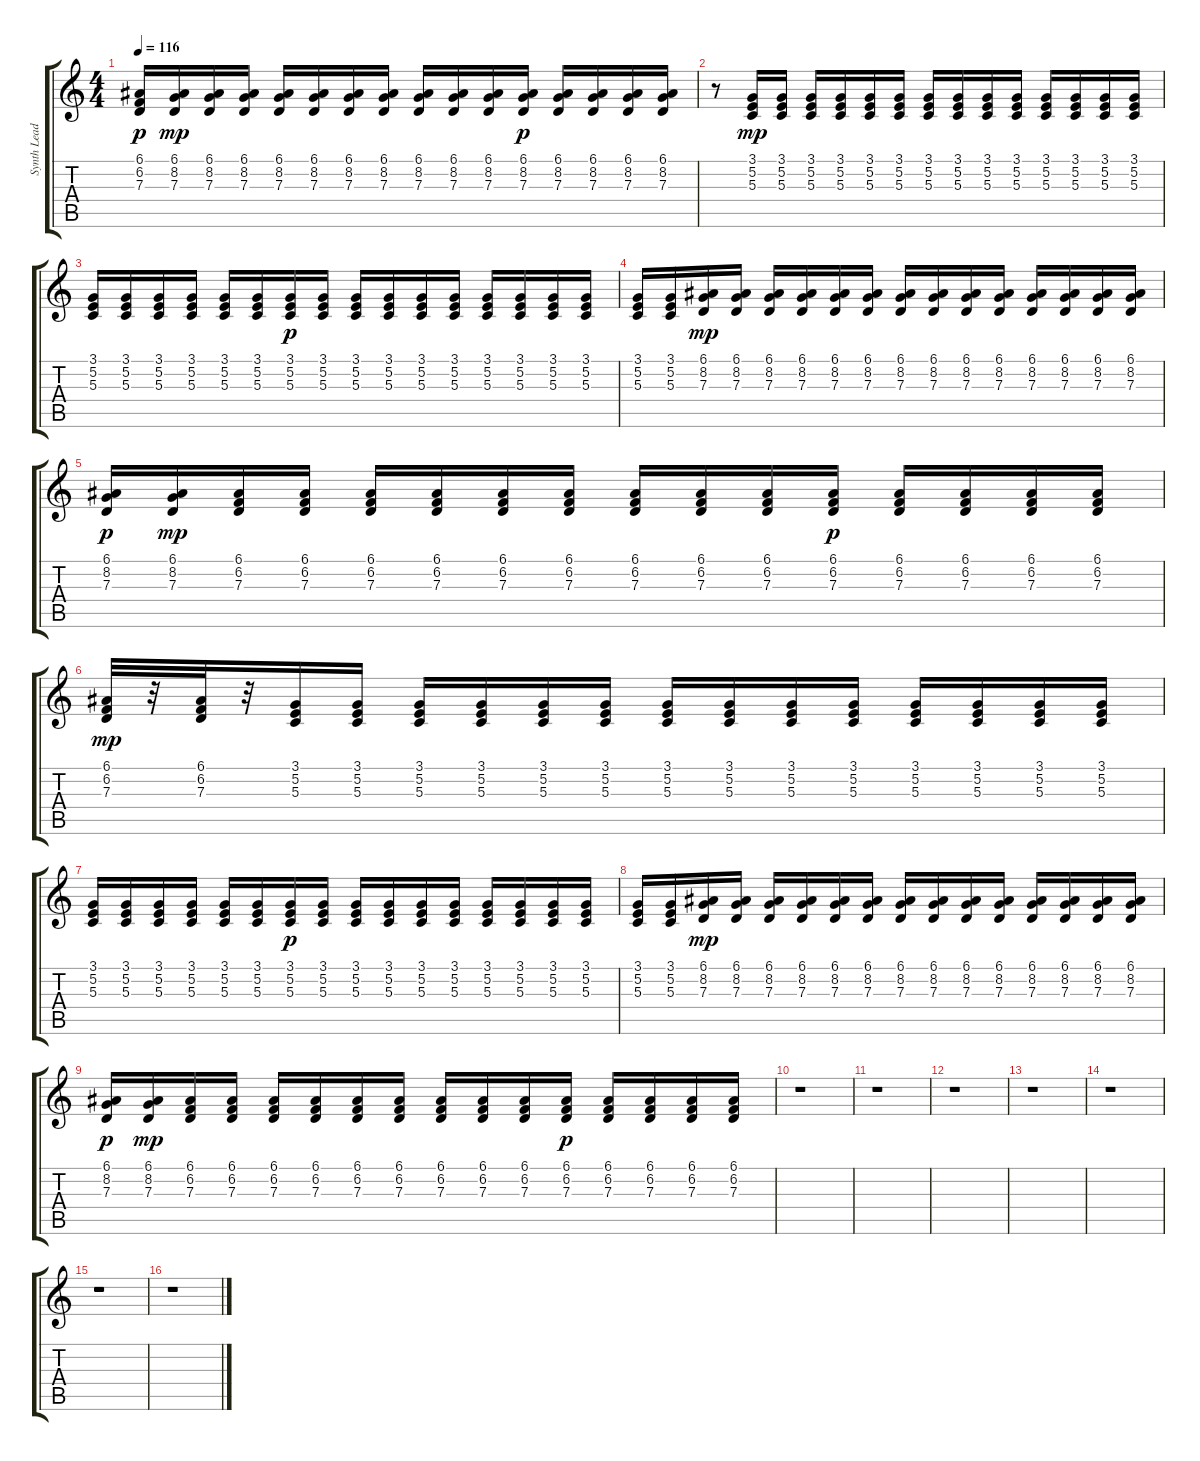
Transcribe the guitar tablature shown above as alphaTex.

\track ("Synth Lead (Square) " "Synth Lead") {instrument lead1square}
\staff {score tabs}
\tuning (E4 B3 G3 D3 A2 E2) {hide}
\ts (4 4)
\tempo 116
\clef g2
\ks c
(6.1 6.2 7.3).16{dy p volume 12} (6.1 8.2 7.3).16{dy mp volume 16} (6.1 8.2 7.3).16 (6.1 8.2 7.3).16{volume 16} (6.1 8.2 7.3).16 (6.1 8.2 7.3).16{volume 15} (6.1 8.2 7.3).16 (6.1 8.2 7.3).16{volume 14} (6.1 8.2 7.3).16 (6.1 8.2 7.3).16{volume 14} (6.1 8.2 7.3).16 (6.1 8.2 7.3).16{dy p volume 14} (6.1 8.2 7.3).16 (6.1 8.2 7.3).16{volume 13} (6.1 8.2 7.3).16 (6.1 8.2 7.3).16{volume 12} |
r.8 (3.1 5.2 5.3).16{dy mp volume 16} (3.1 5.2 5.3).16 (3.1 5.2 5.3).16{volume 16} (3.1 5.2 5.3).16 (3.1 5.2 5.3).16{volume 15} (3.1 5.2 5.3).16 (3.1 5.2 5.3).16{volume 14} (3.1 5.2 5.3).16 (3.1 5.2 5.3).16{volume 14} (3.1 5.2 5.3).16 (3.1 5.2 5.3).16{volume 14} (3.1 5.2 5.3).16 (3.1 5.2 5.3).16{volume 13} (3.1 5.2 5.3).16 |
(3.1 5.2 5.3).16{volume 12} (3.1 5.2 5.3).16 (3.1 5.2 5.3).16{volume 12} (3.1 5.2 5.3).16 (3.1 5.2 5.3).16{volume 12} (3.1 5.2 5.3).16 (3.1 5.2 5.3).16{dy p volume 11} (3.1 5.2 5.3).16 (3.1 5.2 5.3).16{volume 10} (3.1 5.2 5.3).16 (3.1 5.2 5.3).16{volume 10} (3.1 5.2 5.3).16 (3.1 5.2 5.3).16{volume 10} (3.1 5.2 5.3).16 (3.1 5.2 5.3).16{volume 9} (3.1 5.2 5.3).16 |
(3.1 5.2 5.3).16{volume 8} (3.1 5.2 5.3).16 (6.1 8.2 7.3).16{dy mp volume 16} (6.1 8.2 7.3).16 (6.1 8.2 7.3).16{volume 16} (6.1 8.2 7.3).16 (6.1 8.2 7.3).16{volume 15} (6.1 8.2 7.3).16 (6.1 8.2 7.3).16{volume 14} (6.1 8.2 7.3).16 (6.1 8.2 7.3).16{volume 14} (6.1 8.2 7.3).16 (6.1 8.2 7.3).16{volume 14} (6.1 8.2 7.3).16 (6.1 8.2 7.3).16{volume 13} (6.1 8.2 7.3).16 |
(6.1 8.2 7.3).16{dy p volume 12} (6.1 8.2 7.3).16{dy mp volume 16} (6.1 6.2 7.3).16 (6.1 6.2 7.3).16{volume 16} (6.1 6.2 7.3).16 (6.1 6.2 7.3).16{volume 15} (6.1 6.2 7.3).16 (6.1 6.2 7.3).16{volume 14} (6.1 6.2 7.3).16 (6.1 6.2 7.3).16{volume 14} (6.1 6.2 7.3).16 (6.1 6.2 7.3).16{dy p volume 14} (6.1 6.2 7.3).16 (6.1 6.2 7.3).16{volume 13} (6.1 6.2 7.3).16 (6.1 6.2 7.3).16{volume 12} |
(6.1 6.2 7.3).32{dy mp} r.32 (6.1 6.2 7.3).32 r.32 (3.1 5.2 5.3).16{volume 16} (3.1 5.2 5.3).16 (3.1 5.2 5.3).16{volume 16} (3.1 5.2 5.3).16 (3.1 5.2 5.3).16{volume 15} (3.1 5.2 5.3).16 (3.1 5.2 5.3).16{volume 14} (3.1 5.2 5.3).16 (3.1 5.2 5.3).16{volume 14} (3.1 5.2 5.3).16 (3.1 5.2 5.3).16{volume 14} (3.1 5.2 5.3).16 (3.1 5.2 5.3).16{volume 13} (3.1 5.2 5.3).16 |
(3.1 5.2 5.3).16{volume 12} (3.1 5.2 5.3).16 (3.1 5.2 5.3).16{volume 12} (3.1 5.2 5.3).16 (3.1 5.2 5.3).16{volume 12} (3.1 5.2 5.3).16 (3.1 5.2 5.3).16{dy p volume 11} (3.1 5.2 5.3).16 (3.1 5.2 5.3).16{volume 10} (3.1 5.2 5.3).16 (3.1 5.2 5.3).16{volume 10} (3.1 5.2 5.3).16 (3.1 5.2 5.3).16{volume 10} (3.1 5.2 5.3).16 (3.1 5.2 5.3).16{volume 9} (3.1 5.2 5.3).16 |
(3.1 5.2 5.3).16{volume 8} (3.1 5.2 5.3).16 (6.1 8.2 7.3).16{dy mp volume 16} (6.1 8.2 7.3).16 (6.1 8.2 7.3).16{volume 16} (6.1 8.2 7.3).16 (6.1 8.2 7.3).16{volume 15} (6.1 8.2 7.3).16 (6.1 8.2 7.3).16{volume 14} (6.1 8.2 7.3).16 (6.1 8.2 7.3).16{volume 14} (6.1 8.2 7.3).16 (6.1 8.2 7.3).16{volume 14} (6.1 8.2 7.3).16 (6.1 8.2 7.3).16{volume 13} (6.1 8.2 7.3).16 |
(6.1 8.2 7.3).16{dy p volume 12} (6.1 8.2 7.3).16{dy mp volume 16} (6.1 6.2 7.3).16 (6.1 6.2 7.3).16{volume 16} (6.1 6.2 7.3).16 (6.1 6.2 7.3).16{volume 15} (6.1 6.2 7.3).16 (6.1 6.2 7.3).16{volume 14} (6.1 6.2 7.3).16 (6.1 6.2 7.3).16{volume 14} (6.1 6.2 7.3).16 (6.1 6.2 7.3).16{dy p volume 14} (6.1 6.2 7.3).16 (6.1 6.2 7.3).16{volume 13} (6.1 6.2 7.3).16 (6.1 6.2 7.3).16{volume 12} |
r.1 |
r.1 |
r.1 |
r.1 |
r.1 |
r.1 |
r.1
